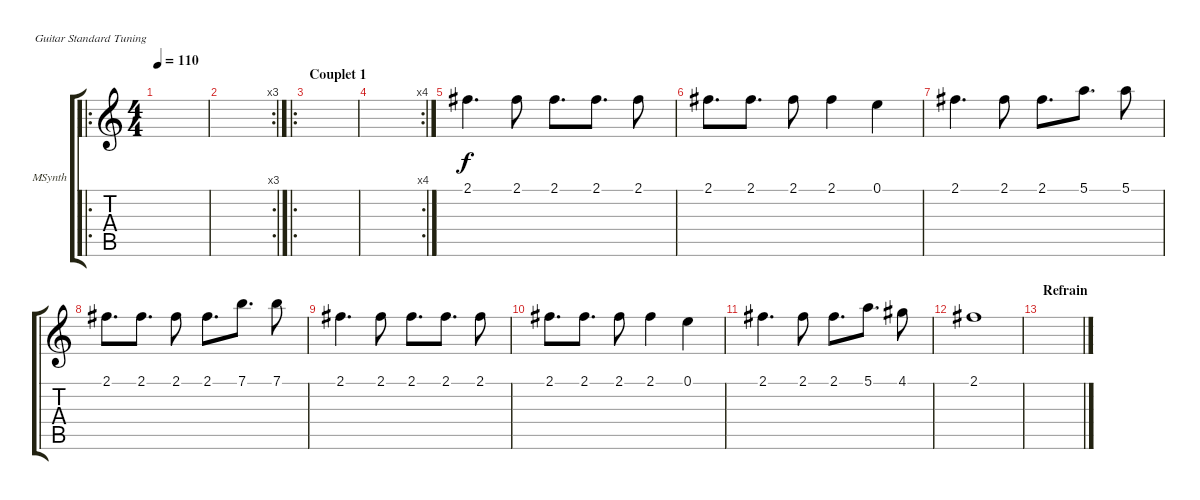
\defaultSystemsLayout 4
\bracketExtendMode groupsimilarinstruments
\firstSystemTrackNameOrientation horizontal
\otherSystemsTrackNameOrientation horizontal
\track ("Synthétiseur principal" "MSynth") {instrument acousticguitarsteel}
\staff {score tabs}
\tuning (E4 B3 G3 D3 A2 E2)
\ro
\ts (4 4)
\tempo 110
\clef g2
\ks c
|
\rc 3
|
\ro
\section ("" "Couplet 1")
|
\rc 4
|
2.1.4{d} 2.1.8 2.1.8{d} 2.1.8{d} 2.1.8 |
2.1.8{d} 2.1.8{d} 2.1.8 2.1.4 0.1.4 |
2.1.4{d} 2.1.8 2.1.8{d} 5.1.8{d} 5.1.8 |
2.1.8{d} 2.1.8{d} 2.1.8 2.1.8{d} 7.1.8{d} 7.1.8 |
2.1.4{d} 2.1.8 2.1.8{d} 2.1.8{d} 2.1.8 |
2.1.8{d} 2.1.8{d} 2.1.8 2.1.4 0.1.4 |
2.1.4{d} 2.1.8 2.1.8{d} 5.1.8{d} 4.1.8 |
2.1.1 |
\section ("" "Refrain")
